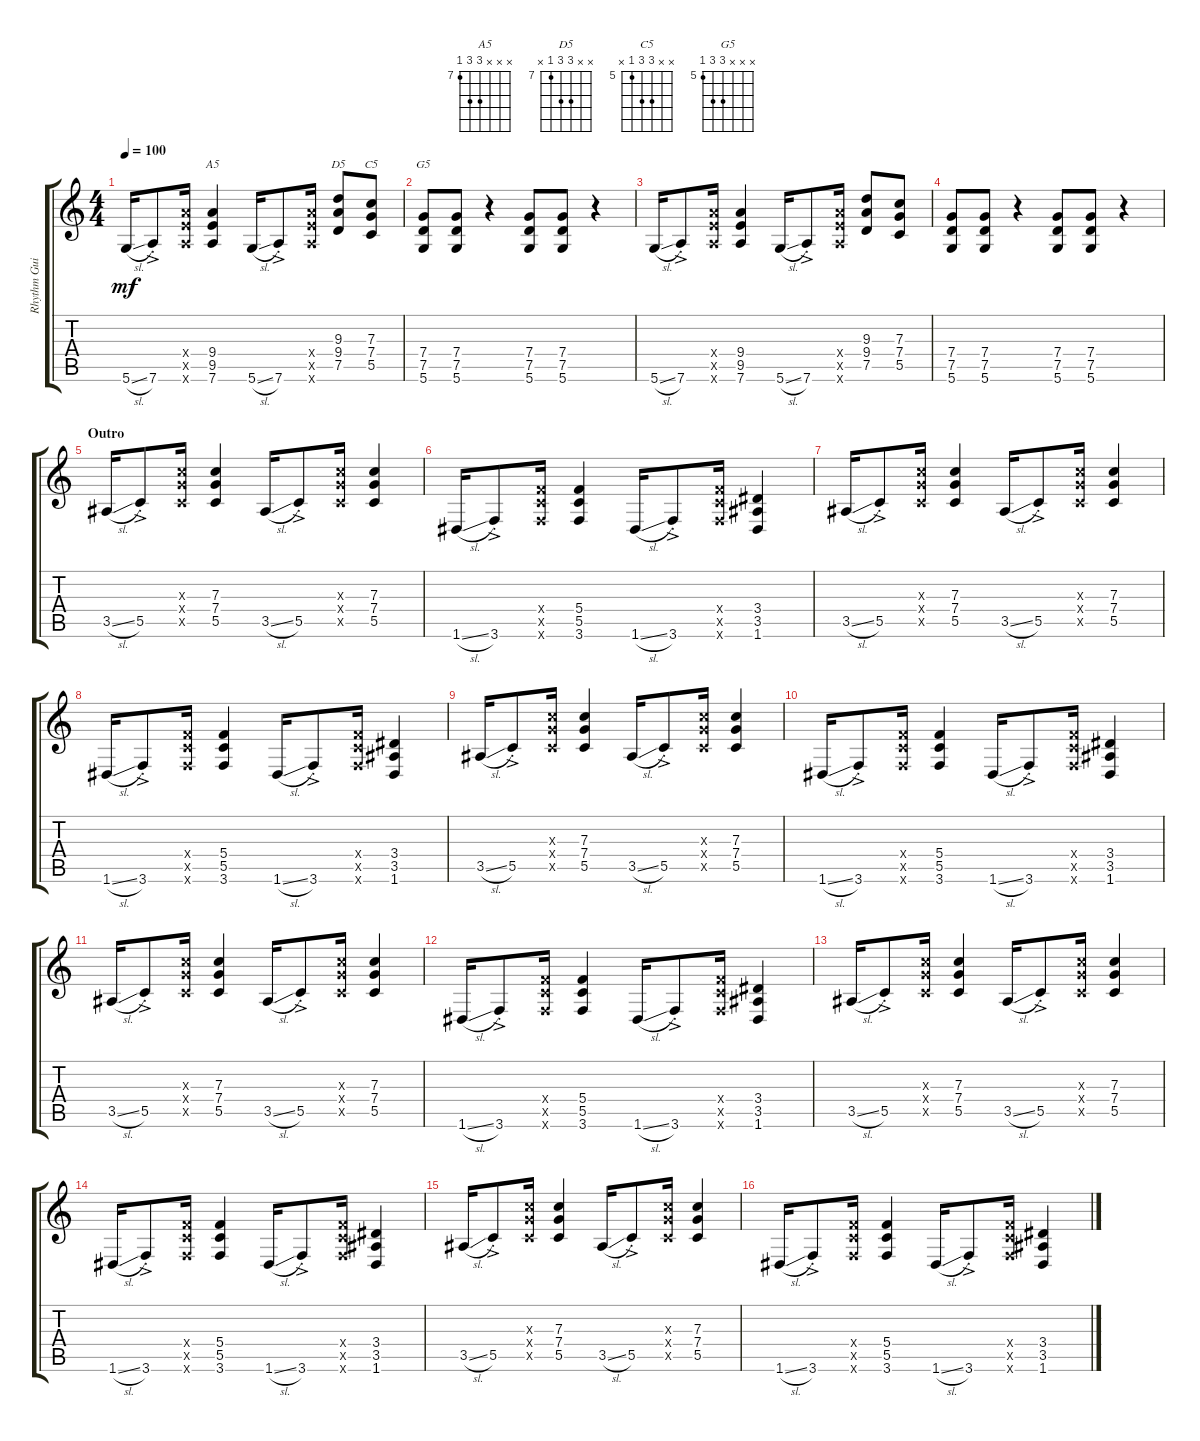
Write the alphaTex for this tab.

\track ("Rhythm Guitar - Mick" "Rhythm Gui") {instrument distortionguitar}
\staff {score tabs}
\tuning (D4 A3 F3 C3 G2 D2) {hide}
\chord ("A5" x x x 9 9 7) {firstfret 7}
\chord ("D5" x x 9 9 7 x) {firstfret 7}
\chord ("C5" x x 7 7 5 x) {firstfret 5}
\chord ("G5" x x x 7 7 5) {firstfret 5}
\ts (4 4)
\tempo 100
\clef g2
\ks c
5.6{sl}.16{dy mf} 7.6{ac st}.8 (9.4{x} 9.5{x} 7.6{x}).16 (9.4 9.5 7.6).4{ch "A5"} 5.6{sl}.16 7.6{ac st}.8 (9.4{x} 9.5{x} 7.6{x}).16 (9.3 9.4 7.5).8{ch "D5"} (7.3 7.4 5.5).8{ch "C5"} |
(7.4 7.5 5.6).8{ch "G5"} (7.4 7.5 5.6).8 r.4 (7.4 7.5 5.6).8 (7.4 7.5 5.6).8 r.4 |
5.6{sl}.16 7.6{ac st}.8 (9.4{x} 9.5{x} 7.6{x}).16 (9.4 9.5 7.6).4 5.6{sl}.16 7.6{ac st}.8 (9.4{x} 9.5{x} 7.6{x}).16 (9.3 9.4 7.5).8 (7.3 7.4 5.5).8 |
(7.4 7.5 5.6).8 (7.4 7.5 5.6).8 r.4 (7.4 7.5 5.6).8 (7.4 7.5 5.6).8 r.4 |
\section ("" "Outro")
3.5{sl}.16 5.5{ac st}.8 (7.3{x} 7.4{x} 5.5{x}).16 (7.3 7.4 5.5).4 3.5{sl}.16 5.5{ac st}.8 (7.3{x} 7.4{x} 5.5{x}).16 (7.3 7.4 5.5).4 |
1.6{sl}.16 3.6{ac st}.8 (5.4{x} 5.5{x} 3.6{x}).16 (5.4 5.5 3.6).4 1.6{sl}.16 3.6{ac st}.8 (5.4{x} 5.5{x} 3.6{x}).16 (3.4 3.5 1.6).4 |
3.5{sl}.16 5.5{ac st}.8 (7.3{x} 7.4{x} 5.5{x}).16 (7.3 7.4 5.5).4 3.5{sl}.16 5.5{ac st}.8 (7.3{x} 7.4{x} 5.5{x}).16 (7.3 7.4 5.5).4 |
1.6{sl}.16 3.6{ac st}.8 (5.4{x} 5.5{x} 3.6{x}).16 (5.4 5.5 3.6).4 1.6{sl}.16 3.6{ac st}.8 (5.4{x} 5.5{x} 3.6{x}).16 (3.4 3.5 1.6).4 |
3.5{sl}.16 5.5{ac st}.8 (7.3{x} 7.4{x} 5.5{x}).16 (7.3 7.4 5.5).4 3.5{sl}.16 5.5{ac st}.8 (7.3{x} 7.4{x} 5.5{x}).16 (7.3 7.4 5.5).4 |
1.6{sl}.16 3.6{ac st}.8 (5.4{x} 5.5{x} 3.6{x}).16 (5.4 5.5 3.6).4 1.6{sl}.16 3.6{ac st}.8 (5.4{x} 5.5{x} 3.6{x}).16 (3.4 3.5 1.6).4 |
3.5{sl}.16 5.5{ac st}.8 (7.3{x} 7.4{x} 5.5{x}).16 (7.3 7.4 5.5).4 3.5{sl}.16 5.5{ac st}.8 (7.3{x} 7.4{x} 5.5{x}).16 (7.3 7.4 5.5).4 |
1.6{sl}.16 3.6{ac st}.8 (5.4{x} 5.5{x} 3.6{x}).16 (5.4 5.5 3.6).4 1.6{sl}.16 3.6{ac st}.8 (5.4{x} 5.5{x} 3.6{x}).16 (3.4 3.5 1.6).4 |
3.5{sl}.16 5.5{ac st}.8 (7.3{x} 7.4{x} 5.5{x}).16 (7.3 7.4 5.5).4 3.5{sl}.16 5.5{ac st}.8 (7.3{x} 7.4{x} 5.5{x}).16 (7.3 7.4 5.5).4 |
1.6{sl}.16 3.6{ac st}.8 (5.4{x} 5.5{x} 3.6{x}).16 (5.4 5.5 3.6).4 1.6{sl}.16 3.6{ac st}.8 (5.4{x} 5.5{x} 3.6{x}).16 (3.4 3.5 1.6).4 |
3.5{sl}.16 5.5{ac st}.8 (7.3{x} 7.4{x} 5.5{x}).16 (7.3 7.4 5.5).4 3.5{sl}.16 5.5{ac st}.8 (7.3{x} 7.4{x} 5.5{x}).16 (7.3 7.4 5.5).4 |
1.6{sl}.16 3.6{ac st}.8 (5.4{x} 5.5{x} 3.6{x}).16 (5.4 5.5 3.6).4 1.6{sl}.16 3.6{ac st}.8 (5.4{x} 5.5{x} 3.6{x}).16 (3.4 3.5 1.6).4
